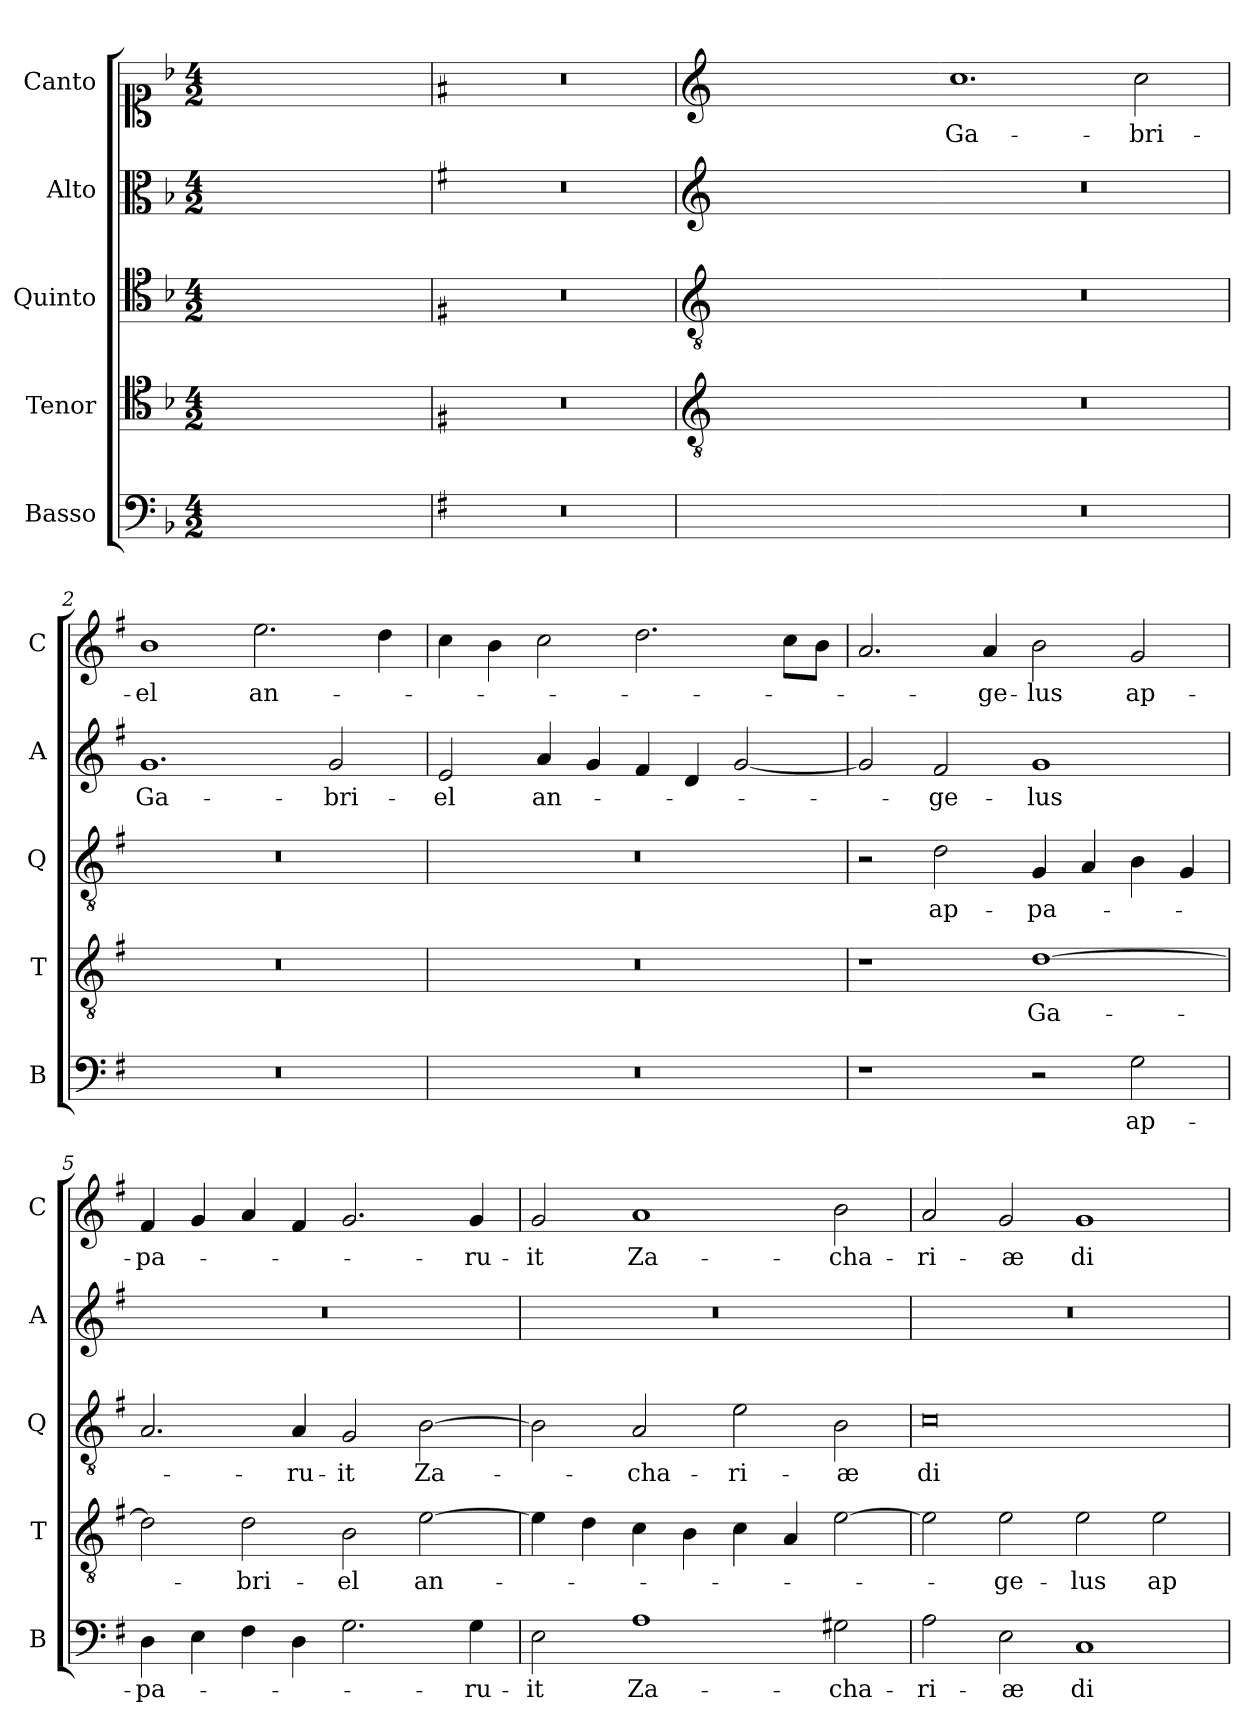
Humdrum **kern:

**kern	**text	**kern	**text	**kern	**text	**kern	**text	**kern	**text
*part5	*part5	*part4	*part4	*part3	*part3	*part2	*part2	*part1	*part1
*staff5	*staff5	*staff4	*staff4	*staff3	*staff3	*staff2	*staff2	*staff1	*staff1
*I"Basso	*	*I"Tenor	*	*I"Quinto	*	*I"Alto	*	*I"Canto	*
*I'B	*	*I'T	*	*I'Q	*	*I'A	*	*I'C	*
*clefF4	*	*clefC4	*	*clefC4	*	*clefC3	*	*clefC1	*
*k[b-]	*	*k[b-]	*	*k[b-]	*	*k[b-]	*	*k[b-]	*
*F:	*	*F:	*	*F:	*	*F:	*	*F:	*
*M4/2	*	*M4/2	*	*M4/2	*	*M4/2	*	*M4/2	*
=	=	=	=	=	=	=	=	=	=
0ryy	.	0ryy	.	0ryy	.	0ryy	.	0ryy	.
=1X	=1X	=1X	=1X	=1X	=1X	=1X	=1X	=1X	=1X
*k[f#]	*	*k[f#]	*	*k[f#]	*	*k[f#]	*	*k[f#]	*
*G:	*	*G:	*	*G:	*	*G:	*	*G:	*
0r	.	0r	.	0r	.	0r	.	0r	.
=2X	=2X	=2X	=2X	=2X	=2X	=2X	=2X	=2X	=2X
*	*	*clefGv2	*	*clefGv2	*	*clefG2	*	*clefG2	*
0ryy	.	0ryy	.	0ryy	.	0ryy	.	0ryy	.
=1-	=1-	=1-	=1-	=1-	=1-	=1-	=1-	=1-	=1-
!	!	!	!	!	!	!	!	!	!LO:LY:b
0r	.	0r	.	0r	.	0r	.	1.cc	Ga-
!	!	!	!	!	!	!	!	!	!LO:LY:b
.	.	.	.	.	.	.	.	2cc\	-bri-
=2	=2	=2	=2	=2	=2	=2	=2	=2	=2
!	!	!	!	!	!	!	!LO:LY:b	!	!LO:LY:b
0r	.	0r	.	0r	.	1.g	Ga-	1b	-el
!	!	!	!	!	!	!	!	!	!LO:LY:b
.	.	.	.	.	.	.	.	2.ee\	an-
!	!	!	!	!	!	!	!LO:LY:b	!	!
.	.	.	.	.	.	2g/	-bri-	.	.
.	.	.	.	.	.	.	.	4dd\	.
=3	=3	=3	=3	=3	=3	=3	=3	=3	=3
!	!	!	!	!	!	!	!LO:LY:b	!	!
0r	.	0r	.	0r	.	2e/	-el	4cc\	.
.	.	.	.	.	.	.	.	4b\	.
!	!	!	!	!	!	!	!LO:LY:b	!	!
.	.	.	.	.	.	4a/	an-	2cc\	.
.	.	.	.	.	.	4g/	.	.	.
.	.	.	.	.	.	4f#/	.	2.dd\	.
.	.	.	.	.	.	4d/	.	.	.
.	.	.	.	.	.	[2g/	.	.	.
.	.	.	.	.	.	.	.	8cc\L	.
.	.	.	.	.	.	.	.	8b\J	.
=4	=4	=4	=4	=4	=4	=4	=4	=4	=4
1r	.	1r	.	2r	.	2g/]	.	2.a/	.
!	!	!	!	!	!LO:LY:b	!	!LO:LY:b	!	!
.	.	.	.	2d\	ap-	2f#/	-ge-	.	.
!	!	!	!	!	!	!	!	!	!LO:LY:b
.	.	.	.	.	.	.	.	4a/	-ge-
!	!	!	!LO:LY:b	!	!LO:LY:b	!	!LO:LY:b	!	!LO:LY:b
2r	.	[1d	Ga-	4G/	-pa-	1g	-lus	2b\	-lus
.	.	.	.	4A/	.	.	.	.	.
!	!LO:LY:b	!	!	!	!	!	!	!	!LO:LY:b
2G\	ap-	.	.	4B\	.	.	.	2g/	ap-
.	.	.	.	4G/	.	.	.	.	.
=5	=5	=5	=5	=5	=5	=5	=5	=5	=5
!	!LO:LY:b	!	!	!	!	!	!	!	!LO:LY:b
4D\	-pa-	2d\]	.	2.A/	.	0r	.	4f#/	-pa-
4E\	.	.	.	.	.	.	.	4g/	.
!	!	!	!LO:LY:b	!	!	!	!	!	!
4F#\	.	2d\	-bri-	.	.	.	.	4a/	.
!	!	!	!	!	!LO:LY:b	!	!	!	!
4D\	.	.	.	4A/	-ru-	.	.	4f#/	.
!	!	!	!LO:LY:b	!	!LO:LY:b	!	!	!	!
2.G\	.	2B\	-el	2G/	-it	.	.	2.g/	.
!	!	!	!LO:LY:b	!	!LO:LY:b	!	!	!	!
.	.	[2e\	an-	[2B\	Za-	.	.	.	.
!	!LO:LY:b	!	!	!	!	!	!	!	!LO:LY:b
4G\	-ru-	.	.	.	.	.	.	4g/	-ru-
!!LO:LB:g=z
=6	=6	=6	=6	=6	=6	=6	=6	=6	=6
!	!LO:LY:b	!	!	!	!	!	!	!	!LO:LY:b
2E\	-it	4e\]	.	2B\]	.	0r	.	2g/	-it
.	.	4d\	.	.	.	.	.	.	.
!	!LO:LY:b	!	!	!	!LO:LY:b	!	!	!	!LO:LY:b
1A	Za-	4c\	.	2A/	-cha-	.	.	1a	Za-
.	.	4B\	.	.	.	.	.	.	.
!	!	!	!	!	!LO:LY:b	!	!	!	!
.	.	4c\	.	2e\	-ri-	.	.	.	.
.	.	4A/	.	.	.	.	.	.	.
!	!LO:LY:b	!	!	!	!LO:LY:b	!	!	!	!LO:LY:b
2G#X\	-cha-	[2e\	.	2B\	-æ	.	.	2b\	-cha-
=7	=7	=7	=7	=7	=7	=7	=7	=7	=7
!	!LO:LY:b	!	!	!	!LO:LY:b	!	!	!	!LO:LY:b
2A\	-ri-	2e\]	.	0c	di-	0r	.	2a/	-ri-
!	!LO:LY:b	!	!LO:LY:b	!	!	!	!	!	!LO:LY:b
2E\	-æ	2e\	-ge-	.	.	.	.	2g/	-æ
!	!LO:LY:b	!	!LO:LY:b	!	!	!	!	!	!LO:LY:b
1C	di-	2e\	-lus	.	.	.	.	1g	di-
!	!	!	!LO:LY:b	!	!	!	!	!	!
.	.	2e\	ap-	.	.	.	.	.	.
=	=	=	=	=	=	=	=	=	=
*-	*-	*-	*-	*-	*-	*-	*-	*-	*-
